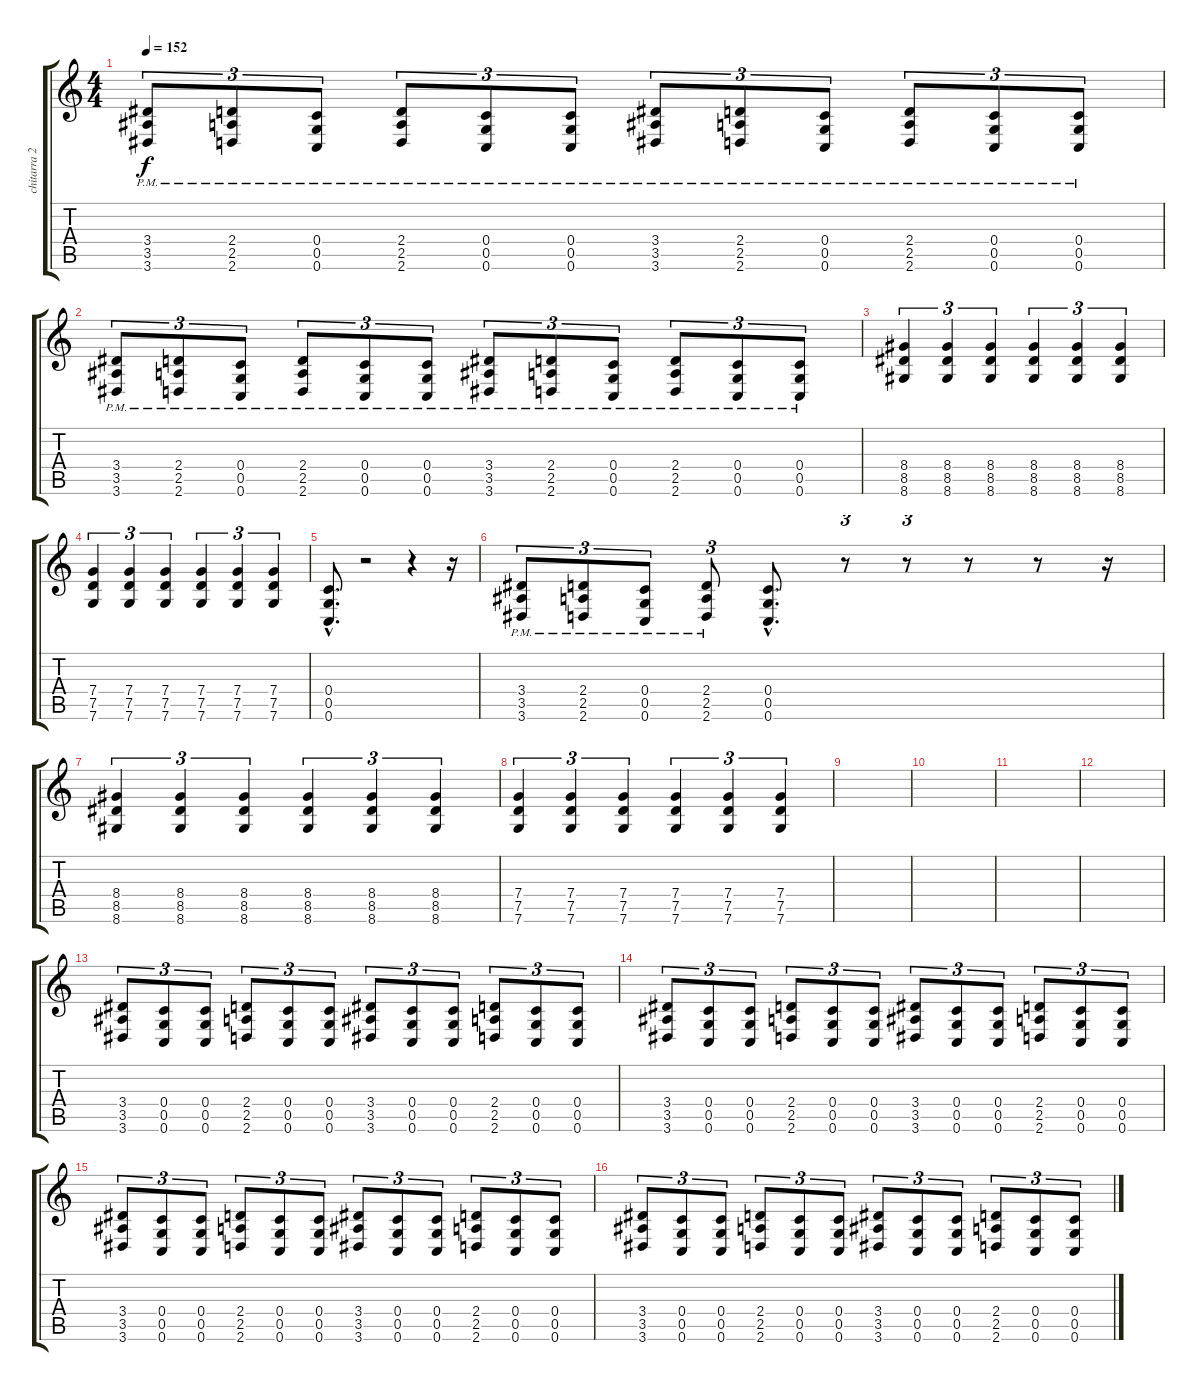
\track ("chitarra 2" "chitarra 2") {instrument electricguitarclean}
\staff {score tabs}
\tuning (D4 A3 F3 C3 G2 C2) {hide}
\ts (4 4)
\tempo 152
\clef g2
\ks c
(3.4{pm} 3.5{pm} 3.6{pm}).8{tu (3 2) dy f} (2.4{pm} 2.5{pm} 2.6{pm}).8{tu (3 2)} (0.4{pm} 0.5{pm} 0.6{pm}).8{tu (3 2)} (2.4{pm} 2.5{pm} 2.6{pm}).8{tu (3 2)} (0.4{pm} 0.5{pm} 0.6{pm}).8{tu (3 2)} (0.4{pm} 0.5{pm} 0.6{pm}).8{tu (3 2)} (3.4{pm} 3.5{pm} 3.6{pm}).8{tu (3 2)} (2.4{pm} 2.5{pm} 2.6{pm}).8{tu (3 2)} (0.4{pm} 0.5{pm} 0.6{pm}).8{tu (3 2)} (2.4{pm} 2.5{pm} 2.6{pm}).8{tu (3 2)} (0.4{pm} 0.5{pm} 0.6{pm}).8{tu (3 2)} (0.4{pm} 0.5{pm} 0.6{pm}).8{tu (3 2)} |
(3.4{pm} 3.5{pm} 3.6{pm}).8{tu (3 2)} (2.4{pm} 2.5{pm} 2.6{pm}).8{tu (3 2)} (0.4{pm} 0.5{pm} 0.6{pm}).8{tu (3 2)} (2.4{pm} 2.5{pm} 2.6{pm}).8{tu (3 2)} (0.4{pm} 0.5{pm} 0.6{pm}).8{tu (3 2)} (0.4{pm} 0.5{pm} 0.6{pm}).8{tu (3 2)} (3.4{pm} 3.5 3.6{pm}).8{tu (3 2)} (2.4{pm} 2.5{pm} 2.6{pm}).8{tu (3 2)} (0.4{pm} 0.5{pm} 0.6{pm}).8{tu (3 2)} (2.4{pm} 2.5{pm} 2.6{pm}).8{tu (3 2)} (0.4{pm} 0.5{pm} 0.6{pm}).8{tu (3 2)} (0.4{pm} 0.5{pm} 0.6{pm}).8{tu (3 2)} |
(8.4 8.5 8.6).4{tu (3 2)} (8.4 8.5 8.6).4{tu (3 2)} (8.4 8.5 8.6).4{tu (3 2)} (8.4 8.5 8.6).4{tu (3 2)} (8.4 8.5 8.6).4{tu (3 2)} (8.4 8.5 8.6).4{tu (3 2)} |
(7.4 7.5 7.6).4{tu (3 2)} (7.4 7.5 7.6).4{tu (3 2)} (7.4 7.5 7.6).4{tu (3 2)} (7.4 7.5 7.6).4{tu (3 2)} (7.4 7.5 7.6).4{tu (3 2)} (7.4 7.5 7.6).4{tu (3 2)} |
(0.4{hac} 0.5{hac} 0.6{hac}).8{d} r.2 r.4 r.16 |
(3.4{pm} 3.5{pm} 3.6{pm}).8{tu (3 2)} (2.4 2.5{pm} 2.6{pm}).8{tu (3 2)} (0.4{pm} 0.5{pm} 0.6{pm}).8{tu (3 2)} (2.4{pm} 2.5{pm} 2.6{pm}).8{tu (3 2)} (0.4{hac} 0.5 0.6{hac}).8{d} r.8{tu (3 2)} r.8{tu (3 2)} r.8 r.8 r.16 |
(8.4 8.5 8.6).4{tu (3 2)} (8.4 8.5 8.6).4{tu (3 2)} (8.4 8.5 8.6).4{tu (3 2)} (8.4 8.5 8.6).4{tu (3 2)} (8.4 8.5 8.6).4{tu (3 2)} (8.4 8.5 8.6).4{tu (3 2)} |
(7.4 7.5 7.6).4{tu (3 2)} (7.4 7.5 7.6).4{tu (3 2)} (7.4 7.5 7.6).4{tu (3 2)} (7.4 7.5 7.6).4{tu (3 2)} (7.4 7.5 7.6).4{tu (3 2)} (7.4 7.5 7.6).4{tu (3 2)} |
|
|
|
|
(3.4 3.5 3.6).8{tu (3 2)} (0.4 0.5 0.6).8{tu (3 2)} (0.4 0.5 0.6).8{tu (3 2)} (2.4 2.5 2.6).8{tu (3 2)} (0.4 0.5 0.6).8{tu (3 2)} (0.4 0.5 0.6).8{tu (3 2)} (3.4 3.5 3.6).8{tu (3 2)} (0.4 0.5 0.6).8{tu (3 2)} (0.4 0.5 0.6).8{tu (3 2)} (2.4 2.5 2.6).8{tu (3 2)} (0.4 0.5 0.6).8{tu (3 2)} (0.4 0.5 0.6).8{tu (3 2)} |
(3.4 3.5 3.6).8{tu (3 2)} (0.4 0.5 0.6).8{tu (3 2)} (0.4 0.5 0.6).8{tu (3 2)} (2.4 2.5 2.6).8{tu (3 2)} (0.4 0.5 0.6).8{tu (3 2)} (0.4 0.5 0.6).8{tu (3 2)} (3.4 3.5 3.6).8{tu (3 2)} (0.4 0.5 0.6).8{tu (3 2)} (0.4 0.5 0.6).8{tu (3 2)} (2.4 2.5 2.6).8{tu (3 2)} (0.4 0.5 0.6).8{tu (3 2)} (0.4 0.5 0.6).8{tu (3 2)} |
(3.4 3.5 3.6).8{tu (3 2)} (0.4 0.5 0.6).8{tu (3 2)} (0.4 0.5 0.6).8{tu (3 2)} (2.4 2.5 2.6).8{tu (3 2)} (0.4 0.5 0.6).8{tu (3 2)} (0.4 0.5 0.6).8{tu (3 2)} (3.4 3.5 3.6).8{tu (3 2)} (0.4 0.5 0.6).8{tu (3 2)} (0.4 0.5 0.6).8{tu (3 2)} (2.4 2.5 2.6).8{tu (3 2)} (0.4 0.5 0.6).8{tu (3 2)} (0.4 0.5 0.6).8{tu (3 2)} |
(3.4 3.5 3.6).8{tu (3 2)} (0.4 0.5 0.6).8{tu (3 2)} (0.4 0.5 0.6).8{tu (3 2)} (2.4 2.5 2.6).8{tu (3 2)} (0.4 0.5 0.6).8{tu (3 2)} (0.4 0.5 0.6).8{tu (3 2)} (3.4 3.5 3.6).8{tu (3 2)} (0.4 0.5 0.6).8{tu (3 2)} (0.4 0.5 0.6).8{tu (3 2)} (2.4 2.5 2.6).8{tu (3 2)} (0.4 0.5 0.6).8{tu (3 2)} (0.4 0.5 0.6).8{tu (3 2)}
